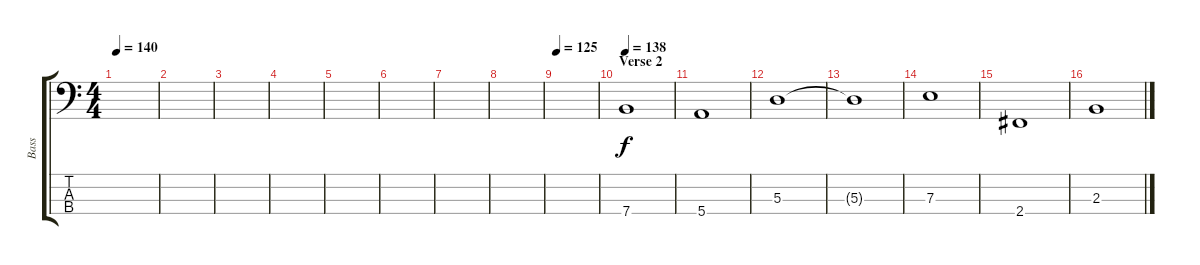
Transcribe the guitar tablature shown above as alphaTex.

\track ("Bass" "Bass") {instrument electricbassfinger}
\staff {score tabs}
\tuning (G2 D2 A1 E1) {hide}
\ts (4 4)
\tempo 140
\clef f4
\ks c
|
|
|
|
|
|
|
|
\tempo 125
|
\section ("" "Verse 2")
\tempo 138
7.4.1 |
5.4.1 |
5.3.1 |
5.3{t}.1 |
7.3.1 |
2.4.1 |
2.3.1
